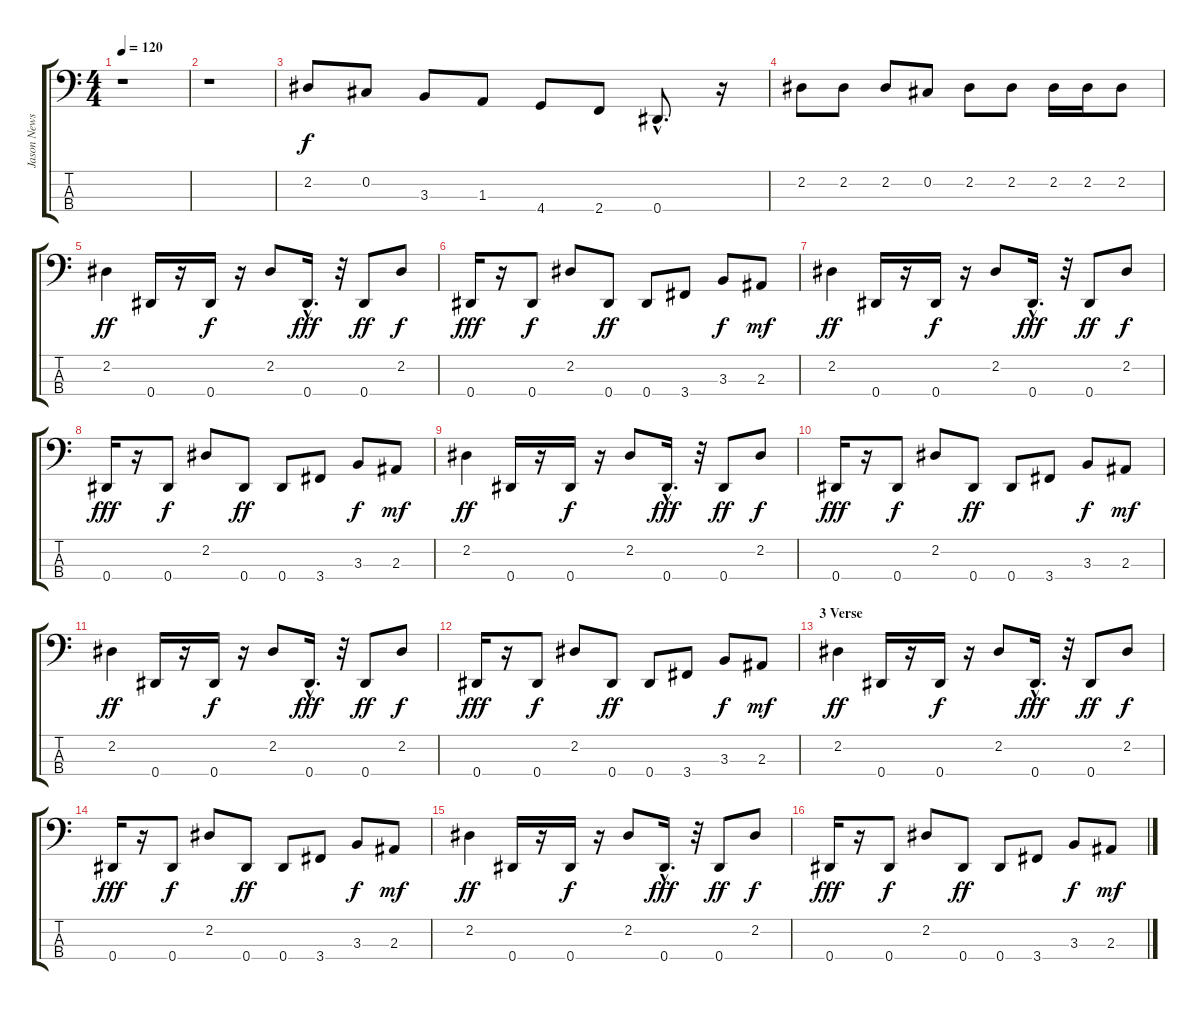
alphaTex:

\track ("Jason Newstead" "Jason News") {instrument electricbasspick}
\staff {score tabs}
\tuning (Gb2 Db2 Ab1 Eb1) {hide}
\ts (4 4)
\tempo 120
\clef f4
\ks c
r.1{dy ff} |
r.1 |
2.2.8{dy f} 0.2.8 3.3.8 1.3.8 4.4.8 2.4.8 0.4{hac}.8{d} r.16 |
2.2.8 2.2.8 2.2.8 0.2.8 2.2.8 2.2.8 2.2.16 2.2.16 2.2.8 |
2.2.4{dy ff} 0.4.16 r.16 0.4.16{dy f} r.16 2.2.8 0.4{hac}.16{d dy fff} r.32 0.4.8{dy ff} 2.2.8{dy f} |
0.4.16{dy fff} r.16 0.4.8{dy f} 2.2.8 0.4.8{dy ff} 0.4.8 3.4.8 3.3.8{dy f} 2.3.8{dy mf} |
2.2.4{dy ff} 0.4.16 r.16 0.4.16{dy f} r.16 2.2.8 0.4{hac}.16{d dy fff} r.32 0.4.8{dy ff} 2.2.8{dy f} |
0.4.16{dy fff} r.16 0.4.8{dy f} 2.2.8 0.4.8{dy ff} 0.4.8 3.4.8 3.3.8{dy f} 2.3.8{dy mf} |
2.2.4{dy ff} 0.4.16 r.16 0.4.16{dy f} r.16 2.2.8 0.4{hac}.16{d dy fff} r.32 0.4.8{dy ff} 2.2.8{dy f} |
0.4.16{dy fff} r.16 0.4.8{dy f} 2.2.8 0.4.8{dy ff} 0.4.8 3.4.8 3.3.8{dy f} 2.3.8{dy mf} |
2.2.4{dy ff} 0.4.16 r.16 0.4.16{dy f} r.16 2.2.8 0.4{hac}.16{d dy fff} r.32 0.4.8{dy ff} 2.2.8{dy f} |
0.4.16{dy fff} r.16 0.4.8{dy f} 2.2.8 0.4.8{dy ff} 0.4.8 3.4.8 3.3.8{dy f} 2.3.8{dy mf} |
\section ("" "3 Verse")
2.2.4{dy ff} 0.4.16 r.16 0.4.16{dy f} r.16 2.2.8 0.4{hac}.16{d dy fff} r.32 0.4.8{dy ff} 2.2.8{dy f} |
0.4.16{dy fff} r.16 0.4.8{dy f} 2.2.8 0.4.8{dy ff} 0.4.8 3.4.8 3.3.8{dy f} 2.3.8{dy mf} |
2.2.4{dy ff} 0.4.16 r.16 0.4.16{dy f} r.16 2.2.8 0.4{hac}.16{d dy fff} r.32 0.4.8{dy ff} 2.2.8{dy f} |
0.4.16{dy fff} r.16 0.4.8{dy f} 2.2.8 0.4.8{dy ff} 0.4.8 3.4.8 3.3.8{dy f} 2.3.8{dy mf}
